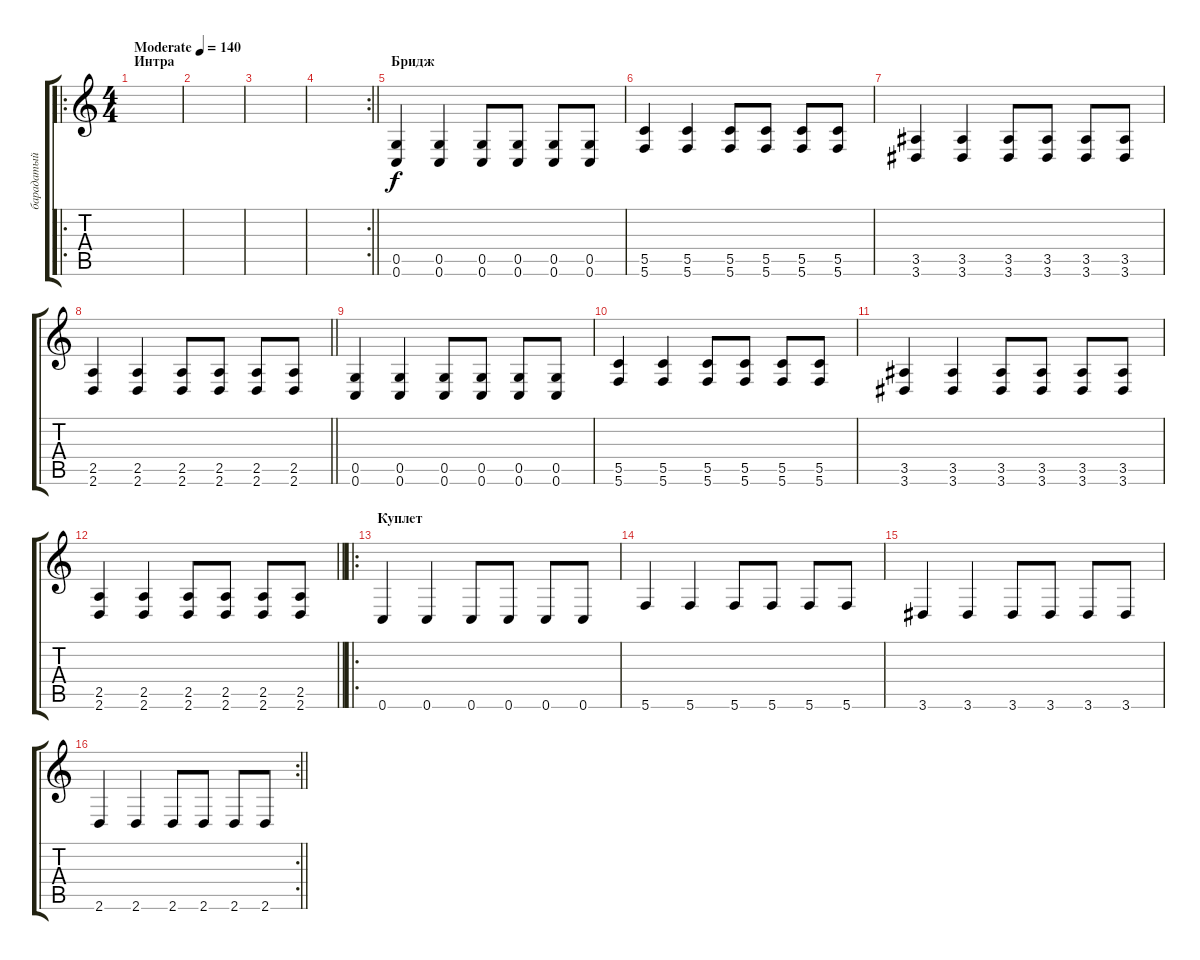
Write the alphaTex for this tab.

\track ("барадатый один" "барадатый ") {instrument distortionguitar}
\staff {score tabs}
\tuning (D4 A3 F3 C3 G2 C2) {hide}
\ro
\ts (4 4)
\section ("" "Интра")
\tempo (140 "Moderate")
\clef g2
\ks c
|
|
|
\rc 2
\barLineRight lightlight
|
\section ("" "Бридж")
(0.5 0.6).4 (0.5 0.6).4 (0.5 0.6).8 (0.5 0.6).8 (0.5 0.6).8 (0.5 0.6).8 |
(5.5 5.6).4 (5.5 5.6).4 (5.5 5.6).8 (5.5 5.6).8 (5.5 5.6).8 (5.5 5.6).8 |
(3.5 3.6).4 (3.5 3.6).4 (3.5 3.6).8 (3.5 3.6).8 (3.5 3.6).8 (3.5 3.6).8 |
\barLineRight lightlight
(2.5 2.6).4 (2.5 2.6).4 (2.5 2.6).8 (2.5 2.6).8 (2.5 2.6).8 (2.5 2.6).8 |
(0.5 0.6).4 (0.5 0.6).4 (0.5 0.6).8 (0.5 0.6).8 (0.5 0.6).8 (0.5 0.6).8 |
(5.5 5.6).4 (5.5 5.6).4 (5.5 5.6).8 (5.5 5.6).8 (5.5 5.6).8 (5.5 5.6).8 |
(3.5 3.6).4 (3.5 3.6).4 (3.5 3.6).8 (3.5 3.6).8 (3.5 3.6).8 (3.5 3.6).8 |
\barLineRight lightlight
(2.5 2.6).4 (2.5 2.6).4 (2.5 2.6).8 (2.5 2.6).8 (2.5 2.6).8 (2.5 2.6).8 |
\ro
\section ("" "Куплет")
0.6.4 0.6.4 0.6.8 0.6.8 0.6.8 0.6.8 |
5.6.4 5.6.4 5.6.8 5.6.8 5.6.8 5.6.8 |
3.6.4 3.6.4 3.6.8 3.6.8 3.6.8 3.6.8 |
\rc 2
\barLineRight lightlight
2.6.4 2.6.4 2.6.8 2.6.8 2.6.8 2.6.8
